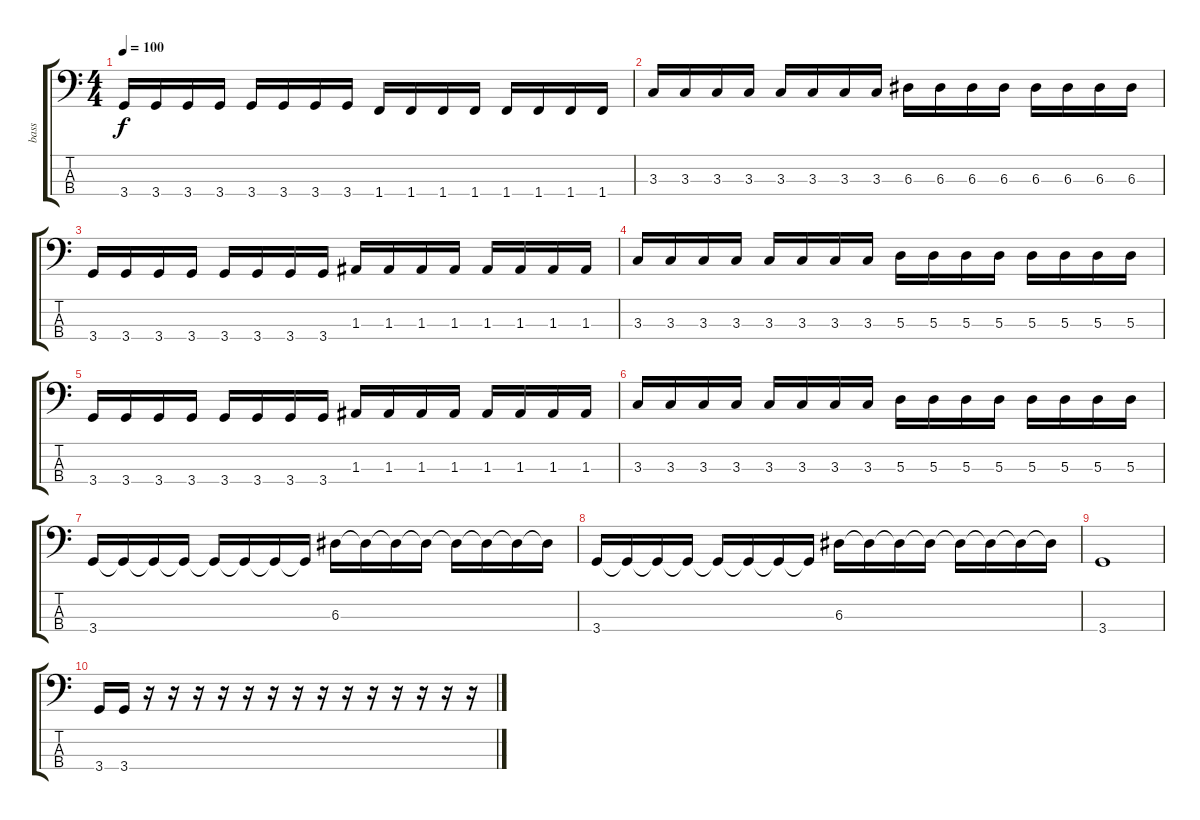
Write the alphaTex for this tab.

\track ("bass" "bass") {instrument electricbasspick}
\staff {score tabs}
\tuning (G2 D2 A1 E1) {hide}
\ts (4 4)
\tempo 100
\clef f4
\ks c
3.4.16{dy f} 3.4.16 3.4.16 3.4.16 3.4.16 3.4.16 3.4.16 3.4.16 1.4.16 1.4.16 1.4.16 1.4.16 1.4.16 1.4.16 1.4.16 1.4.16 |
3.3.16 3.3.16 3.3.16 3.3.16 3.3.16 3.3.16 3.3.16 3.3.16 6.3.16 6.3.16 6.3.16 6.3.16 6.3.16 6.3.16 6.3.16 6.3.16 |
3.4.16{instrument electricbasspick} 3.4.16 3.4.16 3.4.16 3.4.16 3.4.16 3.4.16 3.4.16 1.3.16 1.3.16 1.3.16 1.3.16 1.3.16 1.3.16 1.3.16 1.3.16 |
3.3.16 3.3.16 3.3.16 3.3.16 3.3.16 3.3.16 3.3.16 3.3.16 5.3.16 5.3.16 5.3.16 5.3.16 5.3.16 5.3.16 5.3.16 5.3.16 |
3.4.16 3.4.16 3.4.16 3.4.16 3.4.16 3.4.16 3.4.16 3.4.16 1.3.16 1.3.16 1.3.16 1.3.16 1.3.16 1.3.16 1.3.16 1.3.16 |
3.3.16 3.3.16 3.3.16 3.3.16 3.3.16 3.3.16 3.3.16 3.3.16 5.3.16 5.3.16 5.3.16 5.3.16 5.3.16 5.3.16 5.3.16 5.3.16 |
3.4.16 3.4{t}.16 3.4{t}.16 3.4{t}.16 3.4{t}.16 3.4{t}.16 3.4{t}.16 3.4{t}.16 6.3.16 6.3{t}.16 6.3{t}.16 6.3{t}.16 6.3{t}.16 6.3{t}.16 6.3{t}.16 6.3{t}.16 |
3.4.16 3.4{t}.16 3.4{t}.16 3.4{t}.16 3.4{t}.16 3.4{t}.16 3.4{t}.16 3.4{t}.16 6.3.16 6.3{t}.16 6.3{t}.16 6.3{t}.16 6.3{t}.16 6.3{t}.16 6.3{t}.16 6.3{t}.16 |
3.4.1 |
3.4.16 3.4.16 r.16 r.16 r.16 r.16 r.16 r.16 r.16 r.16 r.16 r.16 r.16 r.16 r.16 r.16
